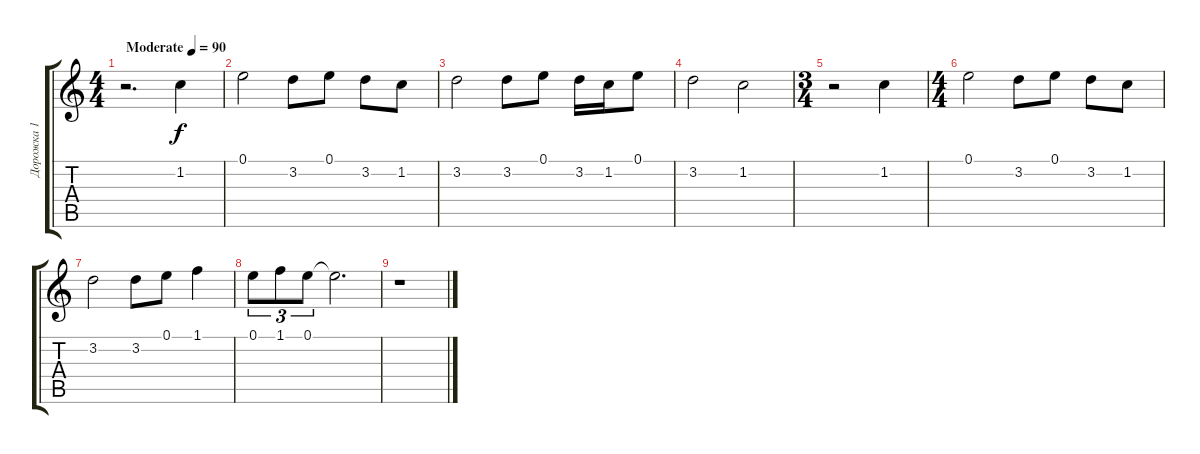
\track ("Дорожка 1" "Дорожка 1") {instrument acousticguitarsteel}
\staff {score tabs}
\tuning (E4 B3 G3 D3 A2 E2) {hide}
\ts (4 4)
\tempo (90 "Moderate")
\clef g2
\ks c
r.2{d dy f instrument acousticguitarsteel} 1.2.4 |
0.1.2 3.2.8 0.1.8 3.2.8 1.2.8 |
3.2.2 3.2.8 0.1.8 3.2.16 1.2.16 0.1.8 |
3.2.2 1.2.2 |
\ts (3 4)
r.2 1.2.4 |
\ts (4 4)
0.1.2 3.2.8 0.1.8 3.2.8 1.2.8 |
3.2.2 3.2.8 0.1.8 1.1.4 |
0.1.8{tu (3 2)} 1.1.8{tu (3 2)} 0.1.8{tu (3 2)} 0.1{t}.2{d} |
r.1
